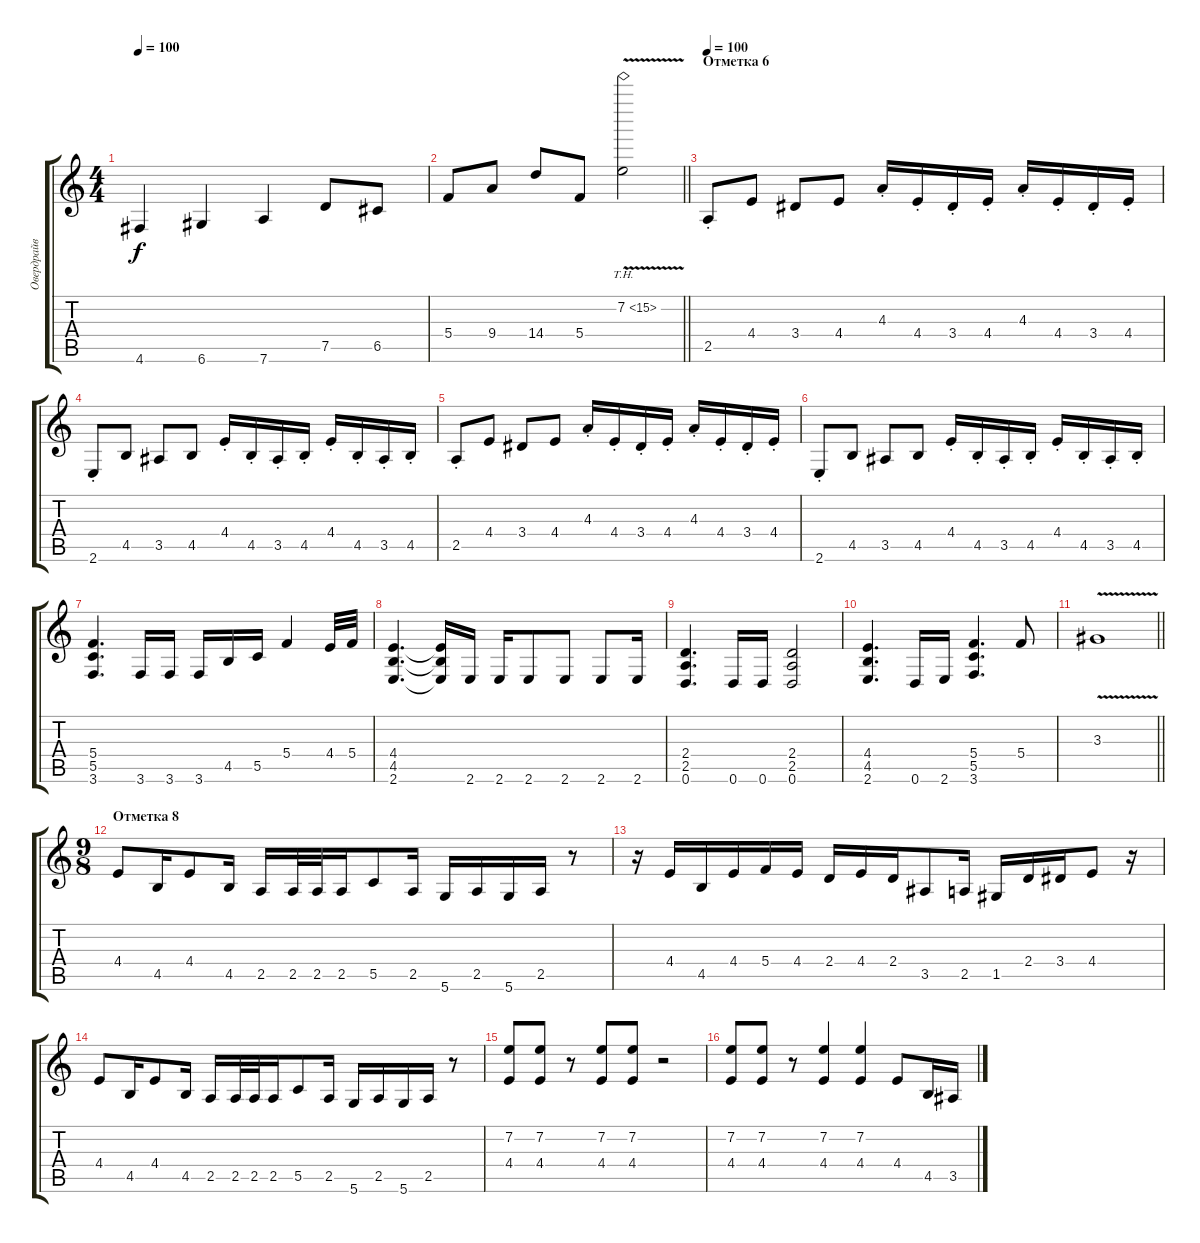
\track ("Овердрайв" "Овердрайв") {instrument overdrivenguitar}
\staff {score tabs}
\tuning (D4 A3 F3 C3 G2 D2) {hide}
\ts (4 4)
\tempo 100
\clef g2
\ks c
4.6.4{dy f volume 14} 6.6.4 7.6.4 7.5.8 6.5.8 |
\barLineRight lightlight
5.4.8 9.4.8 14.4.8 5.4.8 7.2{th 8 v}.2 |
\section ("" "Отметка 6")
\tempo 90
\tempo 100
2.5{st}.8{volume 12} 4.4.8 3.4.8 4.4.8 4.3{st}.16 4.4{st}.16 3.4{st}.16 4.4{st}.16 4.3{st}.16 4.4{st}.16 3.4{st}.16 4.4{st}.16 |
2.6{st}.8 4.5.8 3.5.8 4.5.8 4.4{st}.16 4.5{st}.16 3.5{st}.16 4.5{st}.16 4.4{st}.16 4.5{st}.16 3.5{st}.16 4.5{st}.16 |
2.5{st}.8 4.4.8 3.4.8 4.4.8 4.3{st}.16 4.4{st}.16 3.4{st}.16 4.4{st}.16 4.3{st}.16 4.4{st}.16 3.4{st}.16 4.4{st}.16 |
2.6{st}.8 4.5.8 3.5.8 4.5.8 4.4{st}.16 4.5{st}.16 3.5{st}.16 4.5{st}.16 4.4{st}.16 4.5{st}.16 3.5{st}.16 4.5{st}.16 |
(5.4 5.5 3.6).4{d} 3.6.16 3.6.16 3.6.16 4.5.16 5.5.16 5.4.4 4.4.32 5.4.32 |
(4.4 4.5 2.6).4{d} (4.4{t} 4.5{t} 2.6{t}).16 2.6.16 2.6.16 2.6.8 2.6.8 2.6.8 2.6.16 |
(2.4 2.5 0.6).4{d} 0.6.16 0.6.16 (2.4 2.5 0.6).2 |
(4.4 4.5 2.6).4{d} 0.6.16 2.6.16 (5.4 5.5 3.6).4{d} 5.4.8 |
\barLineRight lightlight
3.3{v}.1 |
\ts (9 8)
\section ("" "Отметка 8")
4.4.8 4.5.16 4.4.8 4.5.16 2.5.16 2.5.32 2.5.32 2.5.16 5.5.8 2.5.16 5.6.16 2.5.16 5.6.16 2.5.16 r.8 |
r.16 4.4.16 4.5.16 4.4.16 5.4.16 4.4.16 2.4.16 4.4.16 2.4.16 3.5.8 2.5.16 1.5.16 2.4.16 3.4.16 4.4.8 r.16 |
4.4.8 4.5.16 4.4.8 4.5.16 2.5.16 2.5.32 2.5.32 2.5.16 5.5.8 2.5.16 5.6.16 2.5.16 5.6.16 2.5.16 r.8 |
(7.2 4.4).8 (7.2 4.4).8 r.8 (7.2 4.4).8 (7.2 4.4).8 r.2 |
(7.2 4.4).8 (7.2 4.4).8 r.8 (7.2 4.4).4 (7.2 4.4).4 4.4.8 4.5.16 3.5.16
